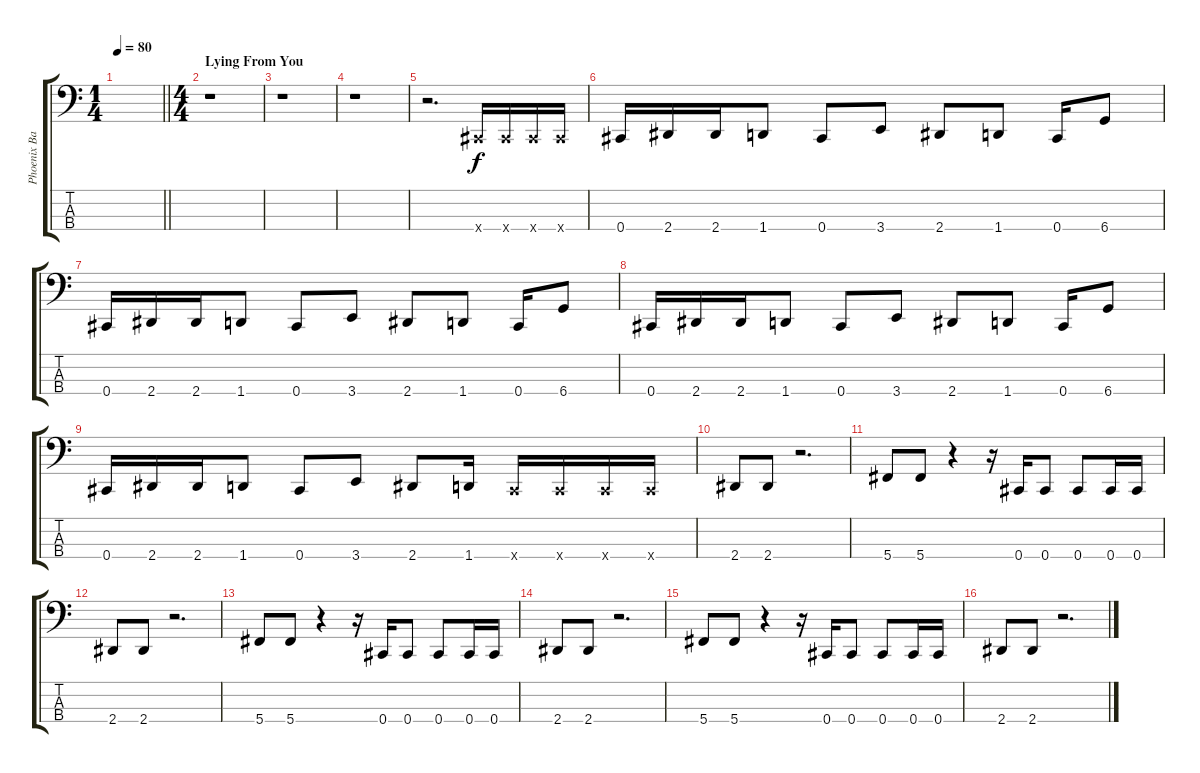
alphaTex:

\track ("Phoenix Bass3" "Phoenix Ba") {instrument electricbasspick}
\staff {score tabs}
\tuning (Gb2 Db2 Ab1 Db1) {hide}
\ts (1 4)
\tempo 80
\clef f4
\barLineRight lightlight
\ks c
|
\ts (4 4)
\section ("" "Lying From You")
r.1 |
r.1 |
r.1 |
r.2{d} 0.4{x}.16 0.4{x}.16 0.4{x}.16 0.4{x}.16 |
0.4.16 2.4.16 2.4.16 1.4.8 0.4.8 3.4.8 2.4.8 1.4.8 0.4.16 6.4.8 |
0.4.16 2.4.16 2.4.16 1.4.8 0.4.8 3.4.8 2.4.8 1.4.8 0.4.16 6.4.8 |
0.4.16 2.4.16 2.4.16 1.4.8 0.4.8 3.4.8 2.4.8 1.4.8 0.4.16 6.4.8 |
0.4.16 2.4.16 2.4.16 1.4.8 0.4.8 3.4.8 2.4.8 1.4.16 0.4{x}.16 0.4{x}.16 0.4{x}.16 0.4{x}.16 |
2.4.8 2.4.8 r.2{d} |
5.4.8 5.4.8 r.4 r.16 0.4.16 0.4.8 0.4.8 0.4.16 0.4.16 |
2.4.8 2.4.8 r.2{d} |
5.4.8 5.4.8 r.4 r.16 0.4.16 0.4.8 0.4.8 0.4.16 0.4.16 |
2.4.8 2.4.8 r.2{d} |
5.4.8 5.4.8 r.4 r.16 0.4.16 0.4.8 0.4.8 0.4.16 0.4.16 |
2.4.8 2.4.8 r.2{d}
